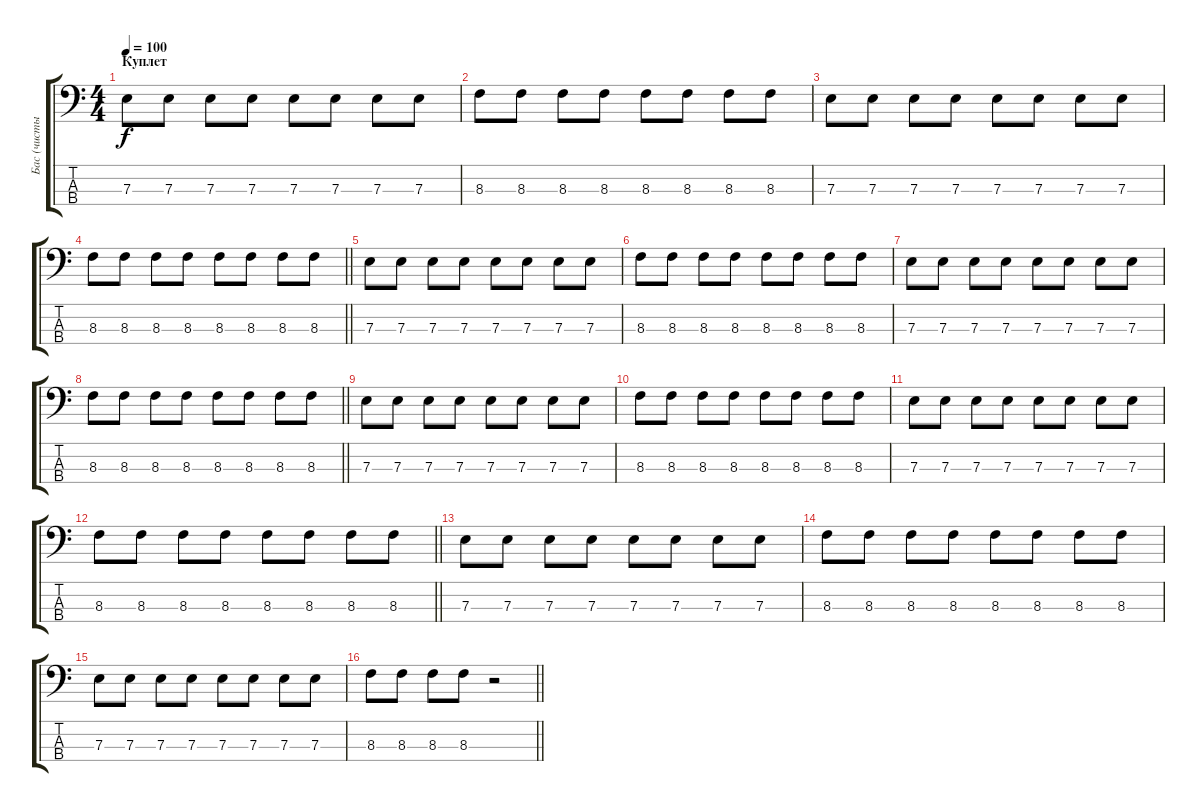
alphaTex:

\track ("Бас (чистый)" "Бас (чисты") {instrument electricbassfinger}
\staff {score tabs}
\tuning (G2 D2 A1 E1) {hide}
\ts (4 4)
\section ("" "Куплет")
\tempo 100
\clef f4
\ks c
7.3.8{dy f} 7.3.8 7.3.8 7.3.8 7.3.8 7.3.8 7.3.8 7.3.8 |
8.3.8 8.3.8 8.3.8 8.3.8 8.3.8 8.3.8 8.3.8 8.3.8 |
7.3.8 7.3.8 7.3.8 7.3.8 7.3.8 7.3.8 7.3.8 7.3.8 |
\barLineRight lightlight
8.3.8 8.3.8 8.3.8 8.3.8 8.3.8 8.3.8 8.3.8 8.3.8 |
7.3.8 7.3.8 7.3.8 7.3.8 7.3.8 7.3.8 7.3.8 7.3.8 |
8.3.8 8.3.8 8.3.8 8.3.8 8.3.8 8.3.8 8.3.8 8.3.8 |
7.3.8 7.3.8 7.3.8 7.3.8 7.3.8 7.3.8 7.3.8 7.3.8 |
\barLineRight lightlight
8.3.8 8.3.8 8.3.8 8.3.8 8.3.8 8.3.8 8.3.8 8.3.8 |
7.3.8 7.3.8 7.3.8 7.3.8 7.3.8 7.3.8 7.3.8 7.3.8 |
8.3.8 8.3.8 8.3.8 8.3.8 8.3.8 8.3.8 8.3.8 8.3.8 |
7.3.8 7.3.8 7.3.8 7.3.8 7.3.8 7.3.8 7.3.8 7.3.8 |
\barLineRight lightlight
8.3.8 8.3.8 8.3.8 8.3.8 8.3.8 8.3.8 8.3.8 8.3.8 |
7.3.8 7.3.8 7.3.8 7.3.8 7.3.8 7.3.8 7.3.8 7.3.8 |
8.3.8 8.3.8 8.3.8 8.3.8 8.3.8 8.3.8 8.3.8 8.3.8 |
7.3.8 7.3.8 7.3.8 7.3.8 7.3.8 7.3.8 7.3.8 7.3.8 |
\barLineRight lightlight
8.3.8 8.3.8 8.3.8 8.3.8 r.2
